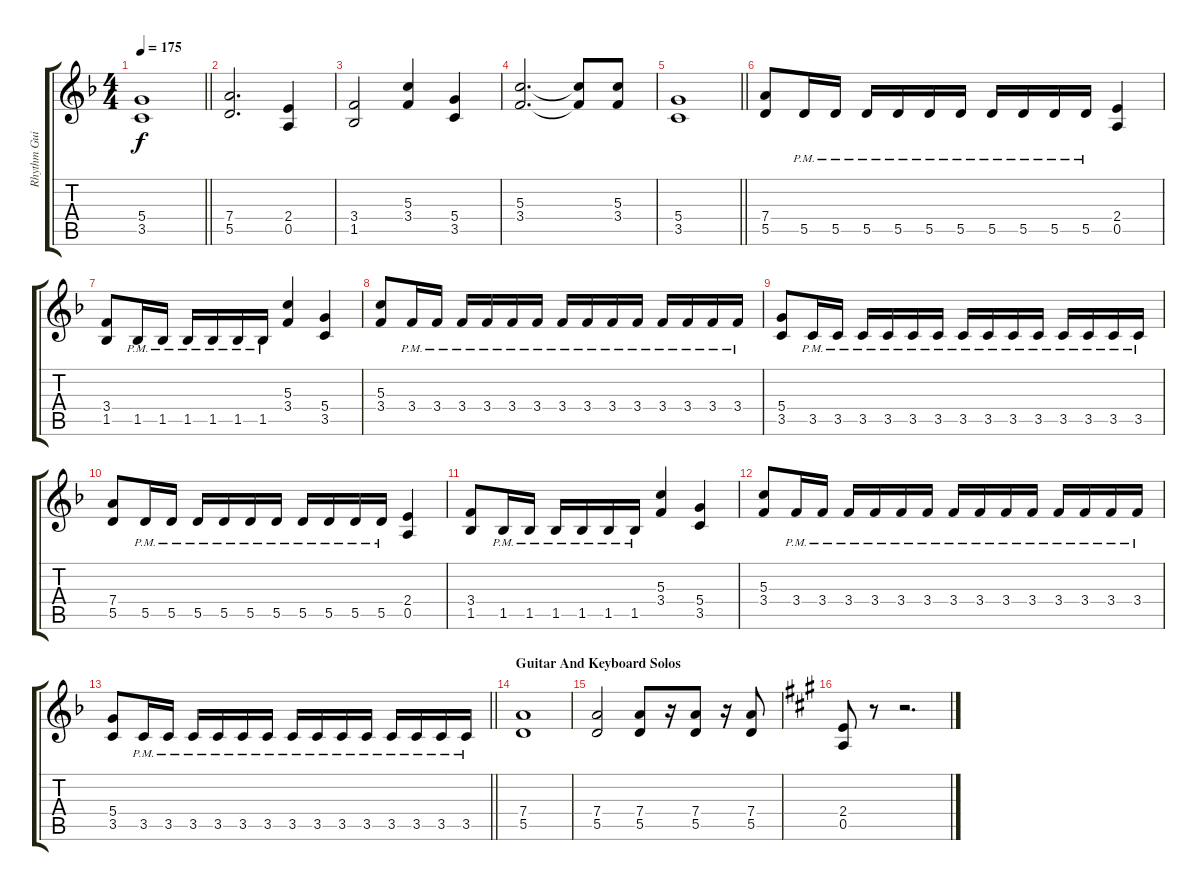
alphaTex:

\track ("Rhythm Guitar 2: Tapani Kangas" "Rhythm Gui") {instrument distortionguitar}
\staff {score tabs}
\tuning (E4 B3 G3 D3 A2 E2) {hide}
\ts (4 4)
\tempo 175
\clef g2
\barLineRight lightlight
\ks dminor
(5.4 3.5).1{dy f} |
(7.4 5.5).2{d} (2.4 0.5).4 |
(3.4 1.5).2 (5.3 3.4).4 (5.4 3.5).4 |
(5.3 3.4).2{d} (5.3{t} 3.4{t}).8 (5.3 3.4).8 |
\barLineRight lightlight
(5.4 3.5).1 |
(7.4 5.5).8 5.5{pm}.16 5.5{pm}.16 5.5{pm}.16 5.5{pm}.16 5.5{pm}.16 5.5{pm}.16 5.5{pm}.16 5.5{pm}.16 5.5{pm}.16 5.5{pm}.16 (2.4 0.5).4 |
(3.4 1.5).8 1.5{pm}.16 1.5{pm}.16 1.5{pm}.16 1.5{pm}.16 1.5{pm}.16 1.5{pm}.16 (5.3 3.4).4 (5.4 3.5).4 |
(5.3 3.4).8 3.4{pm}.16 3.4{pm}.16 3.4{pm}.16 3.4{pm}.16 3.4{pm}.16 3.4{pm}.16 3.4{pm}.16 3.4{pm}.16 3.4{pm}.16 3.4{pm}.16 3.4{pm}.16 3.4{pm}.16 3.4{pm}.16 3.4{pm}.16 |
(5.4 3.5).8 3.5{pm}.16 3.5{pm}.16 3.5{pm}.16 3.5{pm}.16 3.5{pm}.16 3.5{pm}.16 3.5{pm}.16 3.5{pm}.16 3.5{pm}.16 3.5{pm}.16 3.5{pm}.16 3.5{pm}.16 3.5{pm}.16 3.5{pm}.16 |
(7.4 5.5).8 5.5{pm}.16 5.5{pm}.16 5.5{pm}.16 5.5{pm}.16 5.5{pm}.16 5.5{pm}.16 5.5{pm}.16 5.5{pm}.16 5.5{pm}.16 5.5{pm}.16 (2.4 0.5).4 |
(3.4 1.5).8 1.5{pm}.16 1.5{pm}.16 1.5{pm}.16 1.5{pm}.16 1.5{pm}.16 1.5{pm}.16 (5.3 3.4).4 (5.4 3.5).4 |
(5.3 3.4).8 3.4{pm}.16 3.4{pm}.16 3.4{pm}.16 3.4{pm}.16 3.4{pm}.16 3.4{pm}.16 3.4{pm}.16 3.4{pm}.16 3.4{pm}.16 3.4{pm}.16 3.4{pm}.16 3.4{pm}.16 3.4{pm}.16 3.4{pm}.16 |
\barLineRight lightlight
(5.4 3.5).8 3.5{pm}.16 3.5{pm}.16 3.5{pm}.16 3.5{pm}.16 3.5{pm}.16 3.5{pm}.16 3.5{pm}.16 3.5{pm}.16 3.5{pm}.16 3.5{pm}.16 3.5{pm}.16 3.5{pm}.16 3.5{pm}.16 3.5{pm}.16 |
\section ("" "Guitar And Keyboard Solos")
(7.4 5.5).1 |
(7.4 5.5).2 (7.4 5.5).8 r.16 (7.4 5.5).8 r.16 (7.4 5.5).8 |
\ks a
(2.4 0.5).8 r.8 r.2{d}
